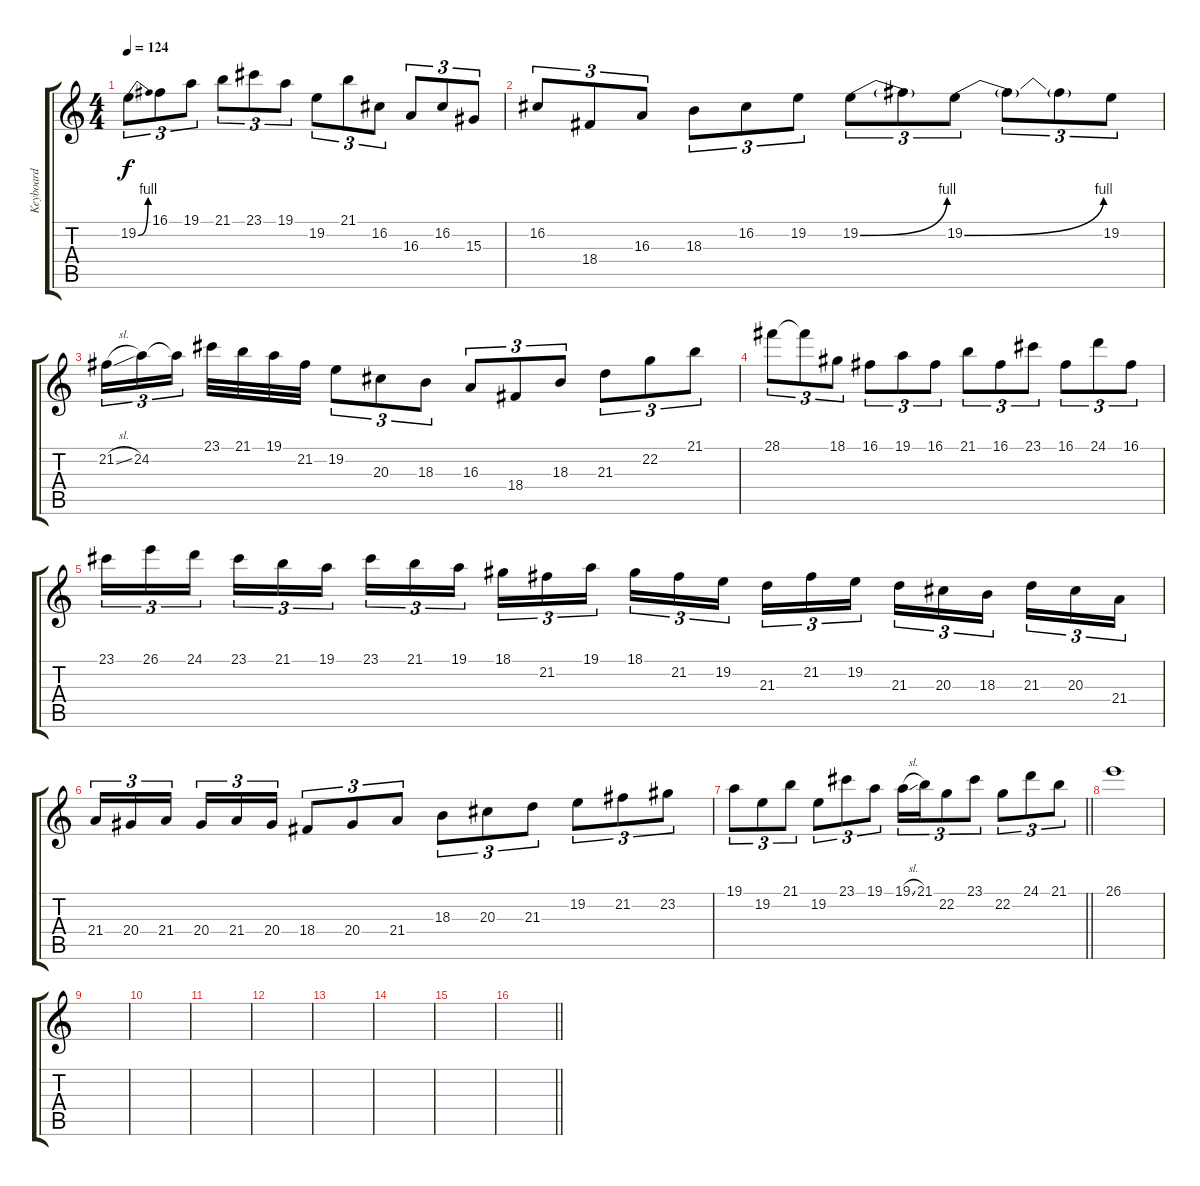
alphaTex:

\track ("Keyboard" "Keyboard") {instrument pad1newage}
\staff {score tabs}
\tuning (D4 A3 F3 C3 G2 C2) {hide}
\ts (4 4)
\tempo 124
\clef g2
\ks c
19.2{be (bend 0 0 60 4)}.8{tu (3 2) dy f} 16.1.8{tu (3 2)} 19.1.8{tu (3 2)} 21.1.8{tu (3 2)} 23.1.8{tu (3 2)} 19.1.8{tu (3 2)} 19.2.8{tu (3 2)} 21.1.8{tu (3 2)} 16.2.8{tu (3 2)} 16.3.8{tu (3 2)} 16.2.8{tu (3 2)} 15.3.8{tu (3 2)} |
16.2.8{tu (3 2)} 18.4.8{tu (3 2)} 16.3.8{tu (3 2)} 18.3.8{tu (3 2)} 16.2.8{tu (3 2)} 19.2.8{tu (3 2)} 19.2{be (bend 0 0 60 4)}.8{tu (3 2)} 19.2{t}.8{tu (3 2)} 19.2{be (bend 0 0 60 4)}.8{tu (3 2)} 19.2{t}.8{tu (3 2)} 19.2{t}.8{tu (3 2)} 19.2.8{tu (3 2)} |
21.2{sl}.16{tu (3 2)} 24.2.16{tu (3 2)} 24.2{t}.16{tu (3 2)} 23.1.32 21.1.32 19.1.32 21.2.32 19.2.8{tu (3 2)} 20.3.8{tu (3 2)} 18.3.8{tu (3 2)} 16.3.8{tu (3 2)} 18.4.8{tu (3 2)} 18.3.8{tu (3 2)} 21.3.8{tu (3 2)} 22.2.8{tu (3 2)} 21.1.8{tu (3 2)} |
28.1.8{tu (3 2)} 28.1{t}.8{tu (3 2)} 18.1.8{tu (3 2)} 16.1.8{tu (3 2)} 19.1.8{tu (3 2)} 16.1.8{tu (3 2)} 21.1.8{tu (3 2)} 16.1.8{tu (3 2)} 23.1.8{tu (3 2)} 16.1.8{tu (3 2)} 24.1.8{tu (3 2)} 16.1.8{tu (3 2)} |
23.1.16{tu (3 2)} 26.1.16{tu (3 2)} 24.1.16{tu (3 2)} 23.1.16{tu (3 2)} 21.1.16{tu (3 2)} 19.1.16{tu (3 2)} 23.1.16{tu (3 2)} 21.1.16{tu (3 2)} 19.1.16{tu (3 2)} 18.1.16{tu (3 2)} 21.2.16{tu (3 2)} 19.1.16{tu (3 2)} 18.1.16{tu (3 2)} 21.2.16{tu (3 2)} 19.2.16{tu (3 2)} 21.3.16{tu (3 2)} 21.2.16{tu (3 2)} 19.2.16{tu (3 2)} 21.3.16{tu (3 2)} 20.3.16{tu (3 2)} 18.3.16{tu (3 2)} 21.3.16{tu (3 2)} 20.3.16{tu (3 2)} 21.4.16{tu (3 2)} |
21.4.16{tu (3 2)} 20.4.16{tu (3 2)} 21.4.16{tu (3 2)} 20.4.16{tu (3 2)} 21.4.16{tu (3 2)} 20.4.16{tu (3 2)} 18.4.8{tu (3 2)} 20.4.8{tu (3 2)} 21.4.8{tu (3 2)} 18.3.8{tu (3 2)} 20.3.8{tu (3 2)} 21.3.8{tu (3 2)} 19.2.8{tu (3 2)} 21.2.8{tu (3 2)} 23.2.8{tu (3 2)} |
\barLineRight lightlight
19.1.8{tu (3 2)} 19.2.8{tu (3 2)} 21.1.8{tu (3 2)} 19.2.8{tu (3 2)} 23.1.8{tu (3 2)} 19.1.8{tu (3 2)} 19.1{sl}.16{tu (3 2)} 21.1.16{tu (3 2)} 22.2.8{tu (3 2)} 23.1.8{tu (3 2)} 22.2.8{tu (3 2)} 24.1.8{tu (3 2)} 21.1.8{tu (3 2)} |
26.1.1 |
|
|
|
|
|
|
|
\barLineRight lightlight
